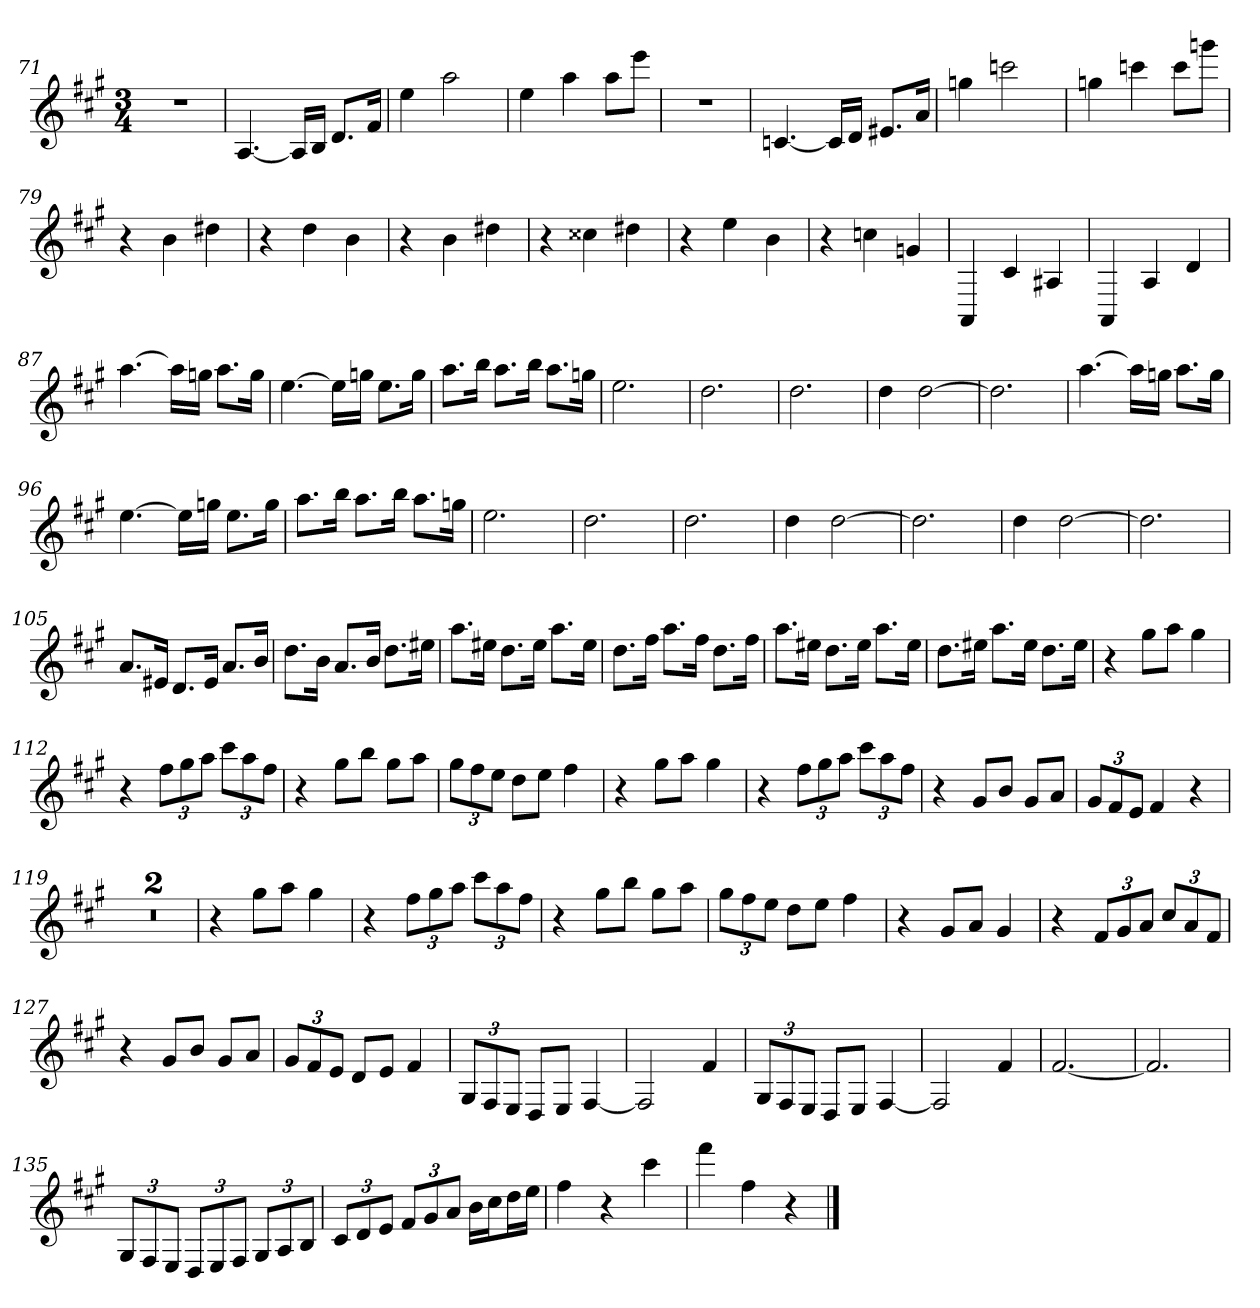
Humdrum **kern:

**kern
*part1
*staff1
*clefG2
*k[f#c#g#]
*A:
*M3/4
=71
2.r
=72
[4.A
16A/LL]
16B/JJ
8.d/L
16f#/Jk
=73
4ee
2aa
=74
4ee
4aa
8aa\L
8eee\J
=75
2.r
=76
[4.cn
16c/LL]
16d/JJ
8.e#X/L
16a/Jk
=77
4ggn
2cccn
=78
4ggn
4cccn
8ccc\L
8gggn\J
=79
4r
4b
4dd#X
=80
4r
4dd
4b
=81
4r
4b
4dd#X
=82
4r
4cc##X
4dd#X
=83
4r
4ee
4b
=84
4r
4ccn
4gn
=85
4AA
4c#
4A#X
=86
4AA
4A
4d
=87
[4.aa
16aa\LL]
16ggn\JJ
8.aa\L
16gg\Jk
=88
[4.ee
16ee\LL]
16ggn\JJ
8.ee\L
16gg\Jk
=89
8.aa\L
16bb\Jk
8.aa\L
16bb\Jk
8.aa\L
16ggn\Jk
=90
2.ee
=91
2.dd
=92
2.dd
=93
4dd
[2dd
=94
2.dd]
=95
[4.aa
16aa\LL]
16ggn\JJ
8.aa\L
16gg\Jk
=96
[4.ee
16ee\LL]
16ggn\JJ
8.ee\L
16gg\Jk
=97
8.aa\L
16bb\Jk
8.aa\L
16bb\Jk
8.aa\L
16ggn\Jk
=98
2.ee
=99
2.dd
=100
2.dd
=101
4dd
[2dd
=102
2.dd]
=103
4dd
[2dd
=104
2.dd]
=105
8.a/L
16e#X/Jk
8.d/L
16e#/Jk
8.a/L
16b/Jk
=106
8.dd\L
16b\Jk
8.a/L
16b/Jk
8.dd\L
16ee#X\Jk
=107
8.aa\L
16ee#X\Jk
8.dd\L
16ee#\Jk
8.aa\L
16ee#\Jk
=108
8.dd\L
16ff#\Jk
8.aa\L
16ff#\Jk
8.dd\L
16ff#\Jk
=109
8.aa\L
16ee#X\Jk
8.dd\L
16ee#\Jk
8.aa\L
16ee#\Jk
=110
8.dd\L
16ee#X\Jk
8.aa\L
16ee#\Jk
8.dd\L
16ee#\Jk
=111
4r
8gg#\L
8aa\J
4gg#
=112
4r
12ff#\L
12gg#\
12aa\J
12ccc#\L
12aa\
12ff#\J
=113
4r
8gg#\L
8bb\J
8gg#\L
8aa\J
=114
12gg#\L
12ff#\
12ee\J
8dd\L
8ee\J
4ff#
=115
4r
8gg#\L
8aa\J
4gg#
=116
4r
12ff#\L
12gg#\
12aa\J
12ccc#\L
12aa\
12ff#\J
=117
4r
8g#/L
8b/J
8g#/L
8a/J
=118
12g#/L
12f#/
12e/J
4f#
4r
=119
2.r
=120
2.r
=121
4r
8gg#\L
8aa\J
4gg#
=122
4r
12ff#\L
12gg#\
12aa\J
12ccc#\L
12aa\
12ff#\J
=123
4r
8gg#\L
8bb\J
8gg#\L
8aa\J
=124
12gg#\L
12ff#\
12ee\J
8dd\L
8ee\J
4ff#
=125
4r
8g#/L
8a/J
4g#
=126
4r
12f#/L
12g#/
12a/J
12cc#/L
12a/
12f#/J
=127
4r
8g#/L
8b/J
8g#/L
8a/J
=128
12g#/L
12f#/
12e/J
8d/L
8e/J
4f#
=129
12G#/L
12F#/
12E/J
8D/L
8E/J
[4F#
=130
2F#]
4f#
=131
12G#/L
12F#/
12E/J
8D/L
8E/J
[4F#
=132
2F#]
4f#
=133
[2.f#
=134
2.f#]
=135
12G#/L
12F#/
12E/J
12D/L
12E/
12F#/J
12G#/L
12A/
12B/J
=136
12c#/L
12d/
12e/J
12f#/L
12g#/
12a/J
16b\LL
16cc#\J
16dd\L
16ee\JJ
=137
4ff#
4r
4ccc#
=138
4fff#
4ff#
4r
==
*-
